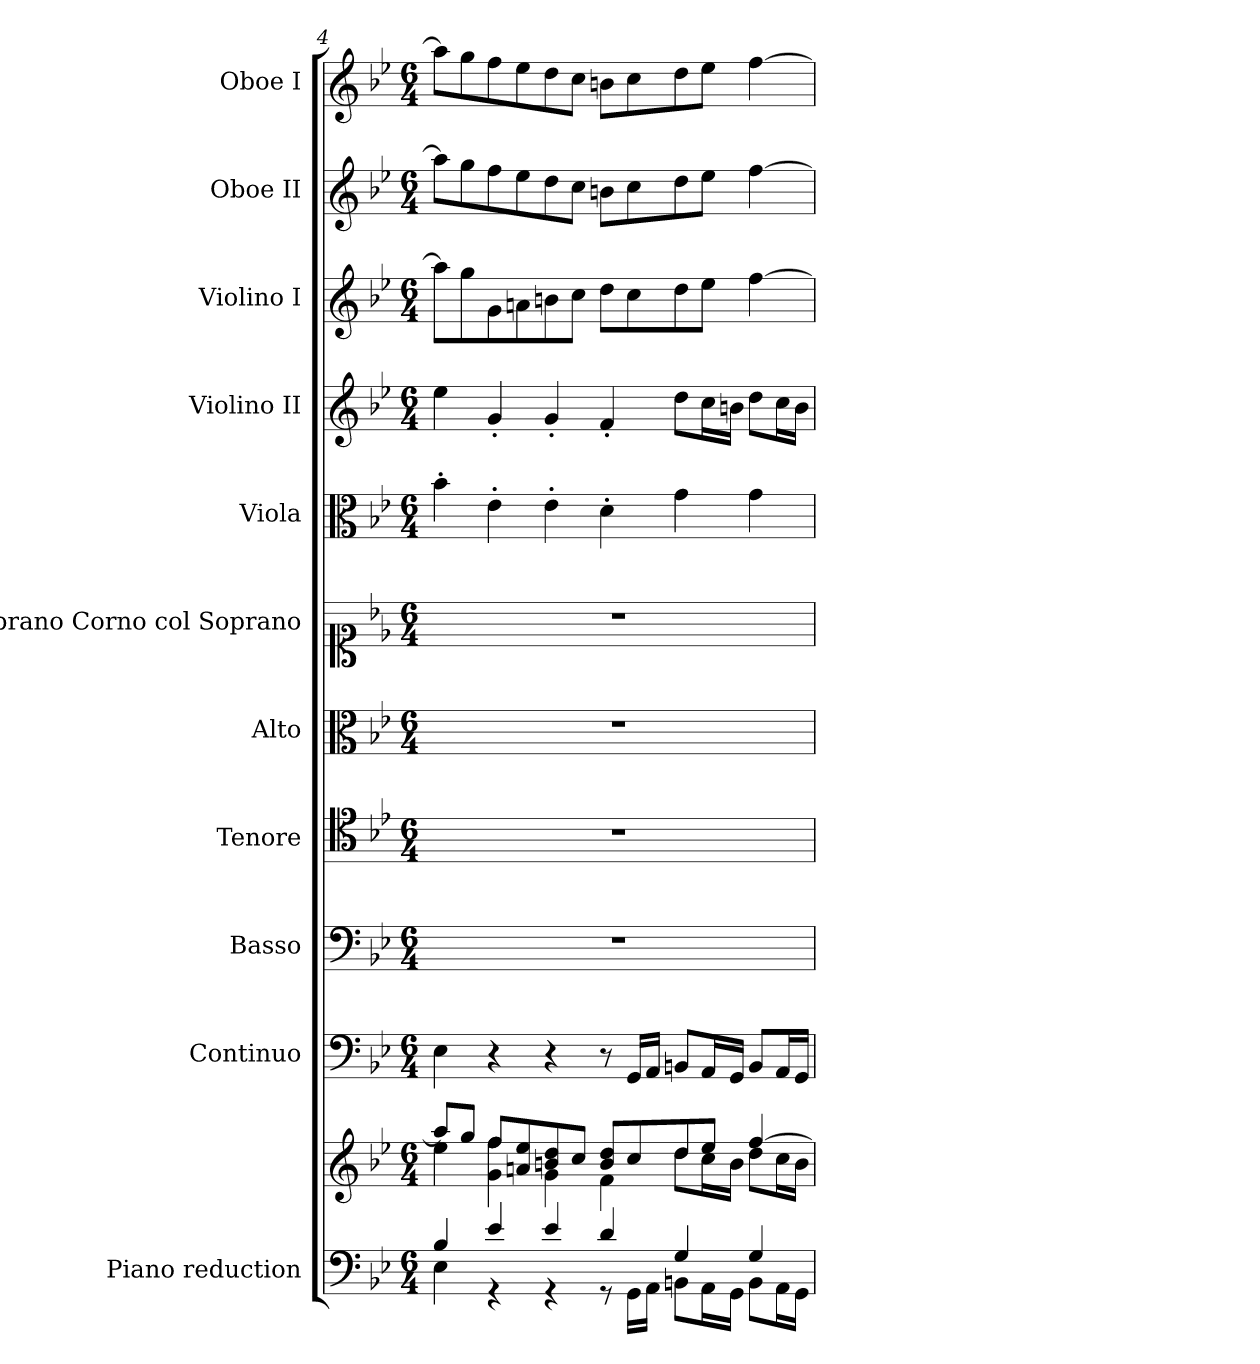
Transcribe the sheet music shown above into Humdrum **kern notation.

**kern	**kern	**kern	**kern	**kern	**kern	**kern	**kern	**kern	**kern	**kern	**kern
*part11	*part11	*part10	*part9	*part8	*part7	*part6	*part5	*part4	*part3	*part2	*part1
*staff12	*staff11	*staff10	*staff9	*staff8	*staff7	*staff6	*staff5	*staff4	*staff3	*staff2	*staff1
*I"Piano reduction	*	*I"Continuo	*I"Basso	*I"Tenore	*I"Alto	*I"Soprano Corno col Soprano	*I"Viola	*I"Violino II	*I"Violino I	*I"Oboe II	*I"Oboe I
*I'Pno	*	*	*	*	*	*	*I'Vla	*I'Vln	*I'Vln	*I'Ob	*I'Ob
!!LO:PB:g=z
*clefF4	*clefG2	*clefF4	*clefF4	*clefC4	*clefC3	*clefC1	*clefC3	*clefG2	*clefG2	*clefG2	*clefG2
*k[b-e-]	*k[b-e-]	*k[b-e-]	*k[b-e-]	*k[b-e-]	*k[b-e-]	*k[b-e-]	*k[b-e-]	*k[b-e-]	*k[b-e-]	*k[b-e-]	*k[b-e-]
*M6/4	*M6/4	*M6/4	*M6/4	*M6/4	*M6/4	*M6/4	*M6/4	*M6/4	*M6/4	*M6/4	*M6/4
=4	=4	=4	=4	=4	=4	=4	=4	=4	=4	=4	=4
*^	*^	*	*	*	*	*	*	*	*	*	*
4B-/	4E-\	8aa-/L]	4ee-\	4E-\	1.r	1.r	1.r	1.r	4b-'\	4ee-\	8aa-\L]	8aa-\L]	8aa-\L]
.	.	8gg/J	.	.	.	.	.	.	.	.	8gg\	8gg\	8gg\
4e-/	4r	8ff/L	4g\ 4ff\	4r	.	.	.	.	4e-'\	4g'/	8g\	8ff\	8ff\
.	.	8an/ 8ee-/	.	.	.	.	.	.	.	.	8an\	8ee-\	8ee-\
4e-/	4r	8bn/ 8dd/	4g\	4r	.	.	.	.	4e-'\	4g'/	8bn\	8dd\	8dd\
.	.	8cc/J	.	.	.	.	.	.	.	.	8cc\J	8cc\J	8cc\J
4d/	8r	8b/ 8dd/L	4f\	8r	.	.	.	.	4d'\	4f'/	8dd\L	8bn\L	8bn\L
.	16GG\LL	8cc/	.	16GG/LL	.	.	.	.	.	.	8cc\	8cc\	8cc\
.	16AA\JJ	.	.	16AA/JJ	.	.	.	.	.	.	.	.	.
4G/	8BBn\L	8dd/	8dd\L	8BBn/L	.	.	.	.	4g\	8dd\L	8dd\	8dd\	8dd\
.	16AA\L	8ee-/J	16cc\L	16AA/L	.	.	.	.	.	16cc\L	8ee-\J	8ee-\J	8ee-\J
.	16GG\JJ	.	16b\JJ	16GG/JJ	.	.	.	.	.	16bn\JJ	.	.	.
4G/	8BB\L	[4ff/	8dd\L	8BB/L	.	.	.	.	4g\	8dd\L	[4ff\	[4ff\	[4ff\
.	16AA\L	.	16cc\L	16AA/L	.	.	.	.	.	16cc\L	.	.	.
.	16GG\JJ	.	16b\JJ	16GG/JJ	.	.	.	.	.	16b\JJ	.	.	.
*v	*v	*	*	*	*	*	*	*	*	*	*	*	*
*	*v	*v	*	*	*	*	*	*	*	*	*	*
=	=	=	=	=	=	=	=	=	=	=	=
*-	*-	*-	*-	*-	*-	*-	*-	*-	*-	*-	*-
